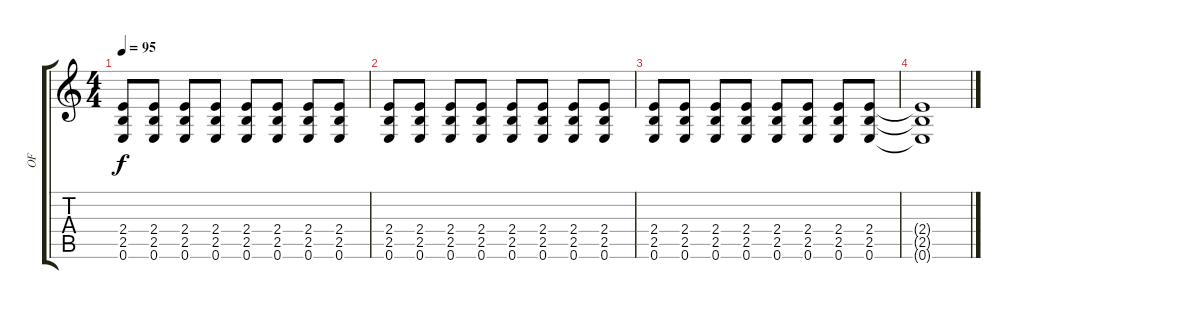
\track ("   OF" "   OF") {instrument acousticguitarnylon}
\staff {score tabs}
\tuning (E4 B3 G3 D3 A2 E2) {hide}
\ts (4 4)
\tempo 95
\clef g2
\ks c
(2.4 2.5 0.6).8{dy f instrument electricguitarjazz} (2.4 2.5 0.6).8 (2.4 2.5 0.6).8 (2.4 2.5 0.6).8 (2.4 2.5 0.6).8 (2.4 2.5 0.6).8 (2.4 2.5 0.6).8 (2.4 2.5 0.6).8 |
(2.4 2.5 0.6).8 (2.4 2.5 0.6).8 (2.4 2.5 0.6).8 (2.4 2.5 0.6).8 (2.4 2.5 0.6).8 (2.4 2.5 0.6).8 (2.4 2.5 0.6).8 (2.4 2.5 0.6).8 |
(2.4 2.5 0.6).8 (2.4 2.5 0.6).8 (2.4 2.5 0.6).8 (2.4 2.5 0.6).8 (2.4 2.5 0.6).8 (2.4 2.5 0.6).8 (2.4 2.5 0.6).8 (2.4 2.5 0.6).8 |
(2.4{t} 2.5{t} 0.6{t}).1{instrument acousticguitarsteel}
